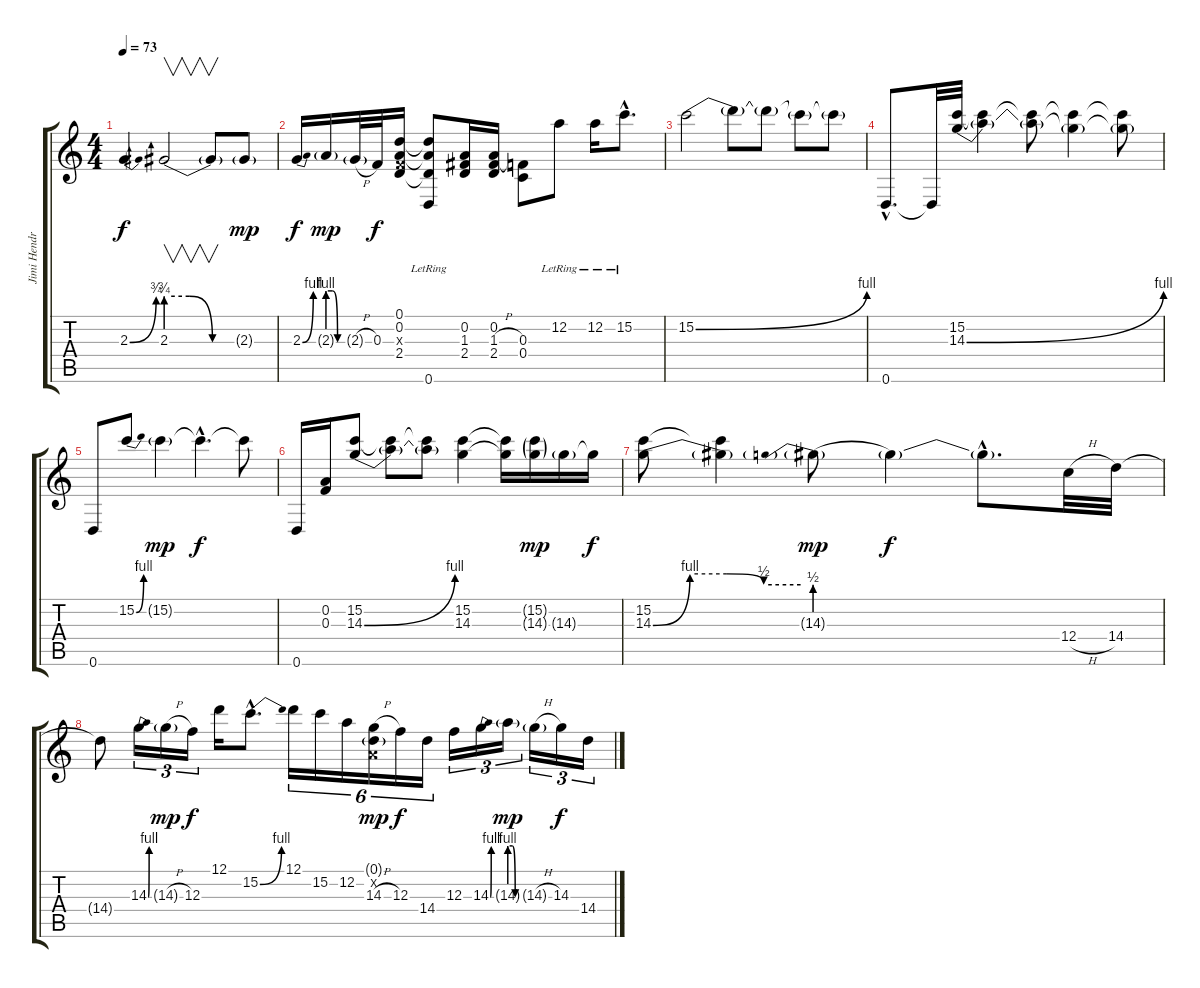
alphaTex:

\track ("Jimi Hendrix" "Jimi Hendr") {instrument overdrivenguitar}
\staff {score tabs}
\tuning (D4 A3 F3 C3 G2 D2) {hide}
\ts (4 4)
\tempo 73
\clef g2
\ks c
2.3{be (bend 0 0 60 3)}.4{dy f} 2.3{be (custom 0 3 20 3 40 0 60 0)}.2{v} 2.3{t}.8{v} 2.3{g}.8{dy mp} |
2.3{be (bend 0 0 60 4)}.16{dy f} 2.3{be (custom 0 4 20 4 40 0 60 0) g}.16{dy mp} 2.3{h g}.32 0.3.32{dy f} (0.1 0.2 0.3{x} 2.4).16 (0.1{t} 0.2{t} 2.4{t} 0.6{lr}).8 (0.2 1.3 2.4).16 (0.2 1.3{h} 2.4).16 (0.3 0.4).8 12.2{lr}.8 12.2{lr}.16 15.2{hac lr}.8{d} |
15.2{be (bend 0 0 60 4)}.2 15.2{t}.8 15.2{t}.8 15.2{t}.8 15.2{t}.8 |
0.6{hac}.8{d} 0.6{t}.32 (15.2 14.3{be (bend 0 0 60 4)}).32 (15.2{t} 14.3{t}).4 (15.2{t} 14.3{t}).8 (15.2{t} 14.3{t}).4 (15.2{t} 14.3{t}).8 |
0.6.8 15.2{be (bend 0 0 60 4)}.8 15.2{g}.4{dy mp} 15.2{hac t}.4{d dy f} 15.2{t}.8 |
0.6.16 (0.2 0.3).16 (15.2 14.3{be (bend 0 0 60 4)}).8 (15.2{t} 14.3{t}).8 (15.2{t} 14.3{t}).8 (15.2 14.3).4 (15.2{t} 14.3{t}).16 (15.2{g} 14.3{g}).16{dy mp} 14.3{g}.16 14.3{t}.16{dy f} |
(15.2 14.3{be (custom 0 0 15 4 30 4 45 2 60 2)}).8 (15.2{t} 14.3{t}).4 14.3{be (prebend 0 2 60 2) g}.8{dy mp} 14.3{t}.4{dy f} 14.3{hac t}.8{d} 12.4{h}.32 14.4.32 |
14.4{t}.8 14.3{be (bend 0 0 60 4)}.16{tu (3 2)} 14.3{h g}.16{tu (3 2) dy mp} 12.3.16{tu (3 2) dy f} 12.1.16 15.2{be (bend 0 0 60 4) hac}.8{d} 12.1.16{tu (6 4)} 15.2.16{tu (6 4)} 12.2.16{tu (6 4)} (0.1{g} 0.2{x} 14.3{h}).16{tu (6 4) dy mp} 12.3.16{tu (6 4) dy f} 14.4.16{tu (6 4)} 12.3.16{tu (3 2)} 14.3{be (bend 0 0 60 4)}.16{tu (3 2)} 14.3{be (custom 0 4 20 4 40 0 60 0) g}.16{tu (3 2) dy mp} 14.3{h g}.16{tu (3 2)} 14.3.16{tu (3 2) dy f} 14.4.16{tu (3 2)}
